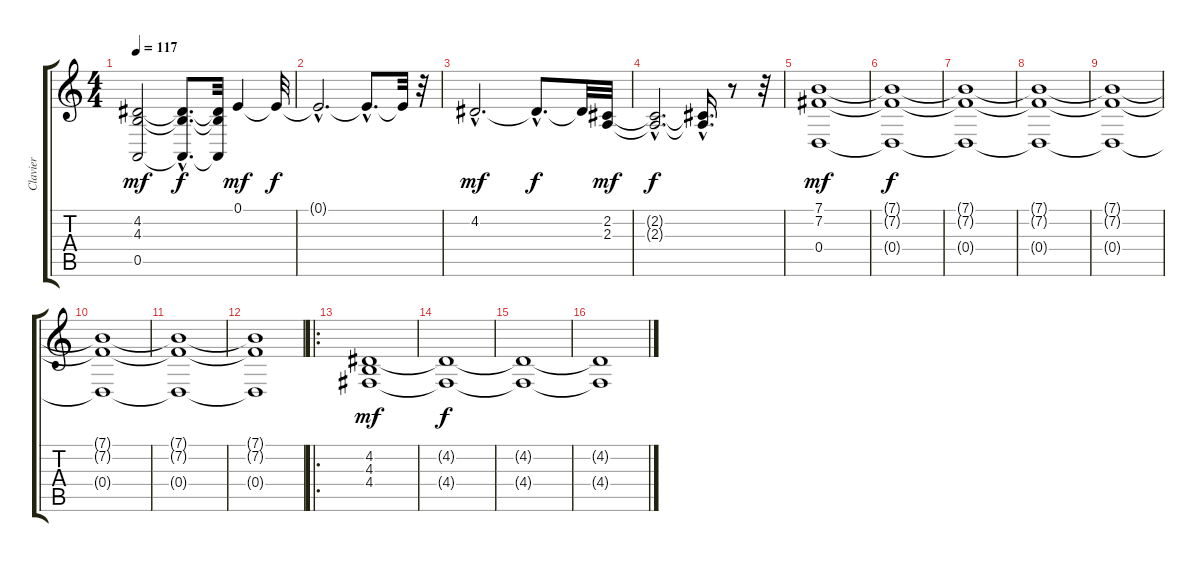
\track ("Clavier" "Clavier") {instrument synthstrings2}
\staff {score tabs}
\tuning (E4 B3 G3 D3 A2 E2) {hide}
\ts (4 4)
\tempo 117
\clef g2
\ks c
(4.2 4.3 0.5).2{dy mf} (4.2{hac t} 4.3{hac t} 0.5{hac t}).8{d dy f} (4.2{t} 4.3{t} 0.5{t}).32 0.1.4{dy mf} 0.1{t}.32{dy f} |
0.1{hac t}.2{d} 0.1{hac t}.8{d} 0.1{t}.32 r.32 |
4.2{hac}.2{d dy mf} 4.2{hac t}.8{d dy f} 4.2{t}.32 (2.2 2.3).32{dy mf} |
(2.2{hac t} 2.3{hac t}).2{d dy f} (2.2{hac t} 2.3{hac t}).16{d} r.8 r.32 |
(7.1 7.2 0.4).1{dy mf} |
(7.1{t} 7.2{t} 0.4{t}).1{dy f} |
(7.1{t} 7.2{t} 0.4{t}).1 |
(7.1{t} 7.2{t} 0.4{t}).1 |
(7.1{t} 7.2{t} 0.4{t}).1 |
(7.1{t} 7.2{t} 0.4{t}).1 |
(7.1{t} 7.2{t} 0.4{t}).1 |
(7.1{t} 7.2{t} 0.4{t}).1 |
\ro
(4.2 4.3 4.4).1{dy mf} |
(4.2{t} 4.4{t}).1{dy f} |
(4.2{t} 4.4{t}).1 |
(4.2{t} 4.4{t}).1
